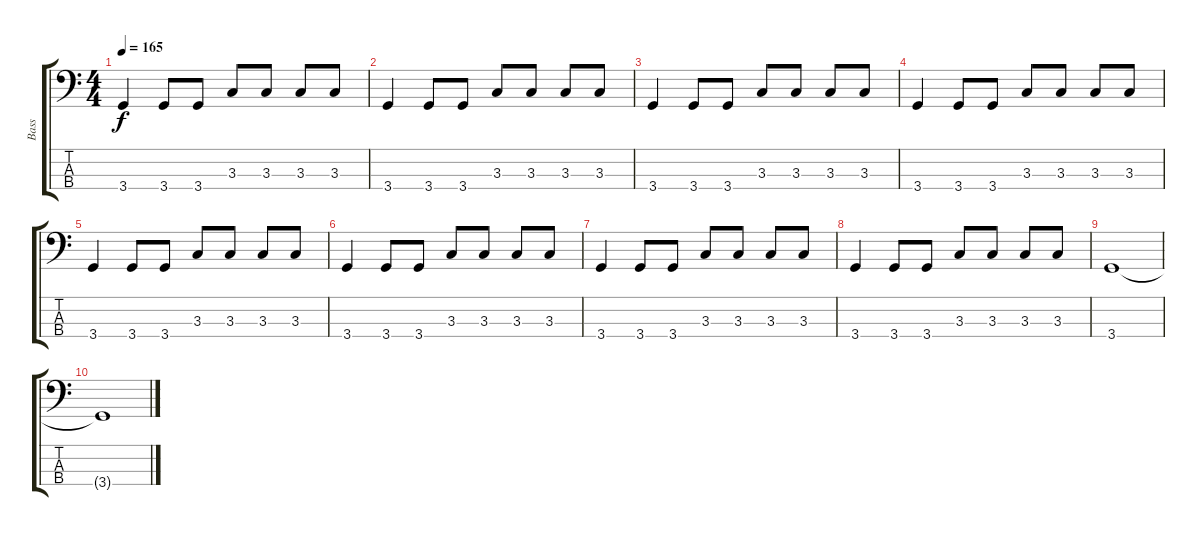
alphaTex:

\track ("Bass" "Bass") {instrument electricbassfinger}
\staff {score tabs}
\tuning (G2 D2 A1 E1) {hide}
\ts (4 4)
\tempo 165
\clef f4
\ks c
3.4.4{dy f} 3.4.8 3.4.8 3.3.8 3.3.8 3.3.8 3.3.8 |
3.4.4 3.4.8 3.4.8 3.3.8 3.3.8 3.3.8 3.3.8 |
3.4.4 3.4.8 3.4.8 3.3.8 3.3.8 3.3.8 3.3.8 |
3.4.4 3.4.8 3.4.8 3.3.8 3.3.8 3.3.8 3.3.8 |
3.4.4 3.4.8 3.4.8 3.3.8 3.3.8 3.3.8 3.3.8 |
3.4.4 3.4.8 3.4.8 3.3.8 3.3.8 3.3.8 3.3.8 |
3.4.4 3.4.8 3.4.8 3.3.8 3.3.8 3.3.8 3.3.8 |
3.4.4 3.4.8 3.4.8 3.3.8 3.3.8 3.3.8 3.3.8 |
3.4.1 |
3.4{t}.1
